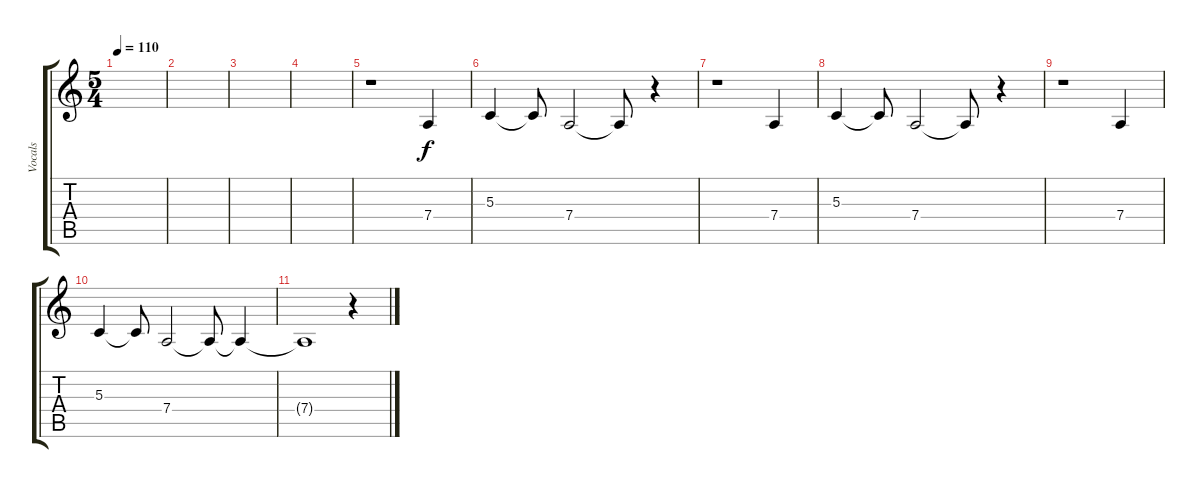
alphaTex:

\track ("Vocals" "Vocals") {instrument drawbarorgan}
\staff {score tabs}
\tuning (E4 B3 G3 D3 A2 E2) {hide}
\ts (5 4)
\tempo 110
\clef g2
\ks c
|
|
|
|
r.1 7.4.4 |
5.3.4 5.3{t}.8 7.4.2 7.4{t}.8 r.4 |
r.1 7.4.4 |
5.3.4 5.3{t}.8 7.4.2 7.4{t}.8 r.4 |
r.1 7.4.4 |
5.3.4 5.3{t}.8 7.4.2 7.4{t}.8 7.4{t}.4 |
7.4{t}.1 r.4
